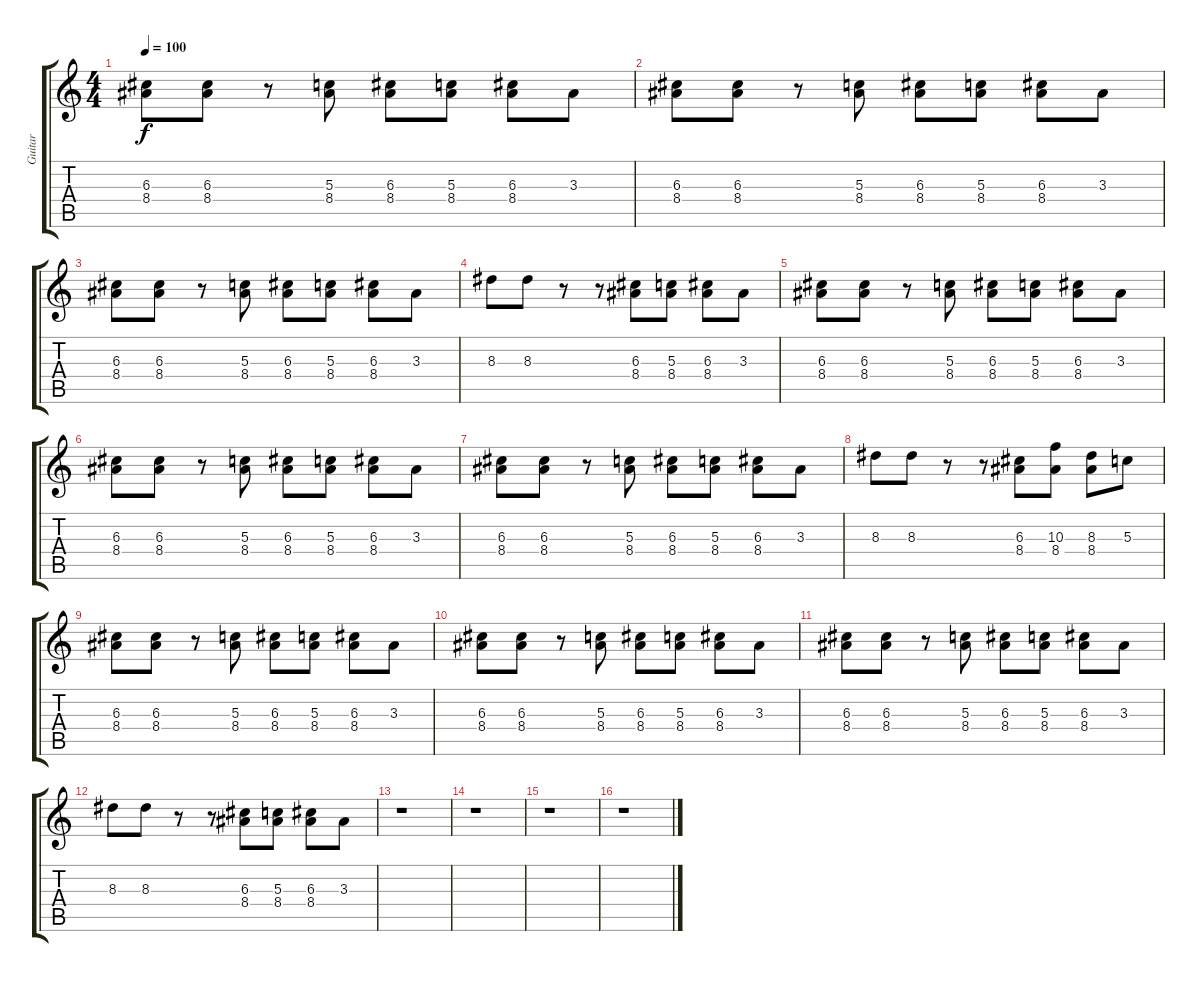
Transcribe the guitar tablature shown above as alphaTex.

\track ("Guitar" "Guitar") {instrument electricguitarjazz}
\staff {score tabs}
\tuning (E4 B3 G3 D3 A2 E2) {hide}
\ts (4 4)
\tempo 100
\clef g2
\ks c
(6.3 8.4).8{dy f} (6.3 8.4).8 r.8 (5.3 8.4).8 (6.3 8.4).8 (5.3 8.4).8 (6.3 8.4).8 3.3.8 |
(6.3 8.4).8 (6.3 8.4).8 r.8 (5.3 8.4).8 (6.3 8.4).8 (5.3 8.4).8 (6.3 8.4).8 3.3.8 |
(6.3 8.4).8 (6.3 8.4).8 r.8 (5.3 8.4).8 (6.3 8.4).8 (5.3 8.4).8 (6.3 8.4).8 3.3.8 |
8.3.8 8.3.8 r.8 r.8 (6.3 8.4).8 (5.3 8.4).8 (6.3 8.4).8 3.3.8 |
(6.3 8.4).8 (6.3 8.4).8 r.8 (5.3 8.4).8 (6.3 8.4).8 (5.3 8.4).8 (6.3 8.4).8 3.3.8 |
(6.3 8.4).8 (6.3 8.4).8 r.8 (5.3 8.4).8 (6.3 8.4).8 (5.3 8.4).8 (6.3 8.4).8 3.3.8 |
(6.3 8.4).8 (6.3 8.4).8 r.8 (5.3 8.4).8 (6.3 8.4).8 (5.3 8.4).8 (6.3 8.4).8 3.3.8 |
8.3.8 8.3.8 r.8 r.8 (6.3 8.4).8 (10.3 8.4).8 (8.3 8.4).8 5.3.8 |
(6.3 8.4).8 (6.3 8.4).8 r.8 (5.3 8.4).8 (6.3 8.4).8 (5.3 8.4).8 (6.3 8.4).8 3.3.8 |
(6.3 8.4).8 (6.3 8.4).8 r.8 (5.3 8.4).8 (6.3 8.4).8 (5.3 8.4).8 (6.3 8.4).8 3.3.8 |
(6.3 8.4).8 (6.3 8.4).8 r.8 (5.3 8.4).8 (6.3 8.4).8 (5.3 8.4).8 (6.3 8.4).8 3.3.8 |
8.3.8 8.3.8 r.8 r.8 (6.3 8.4).8 (5.3 8.4).8 (6.3 8.4).8 3.3.8 |
r.1 |
r.1 |
r.1 |
r.1
